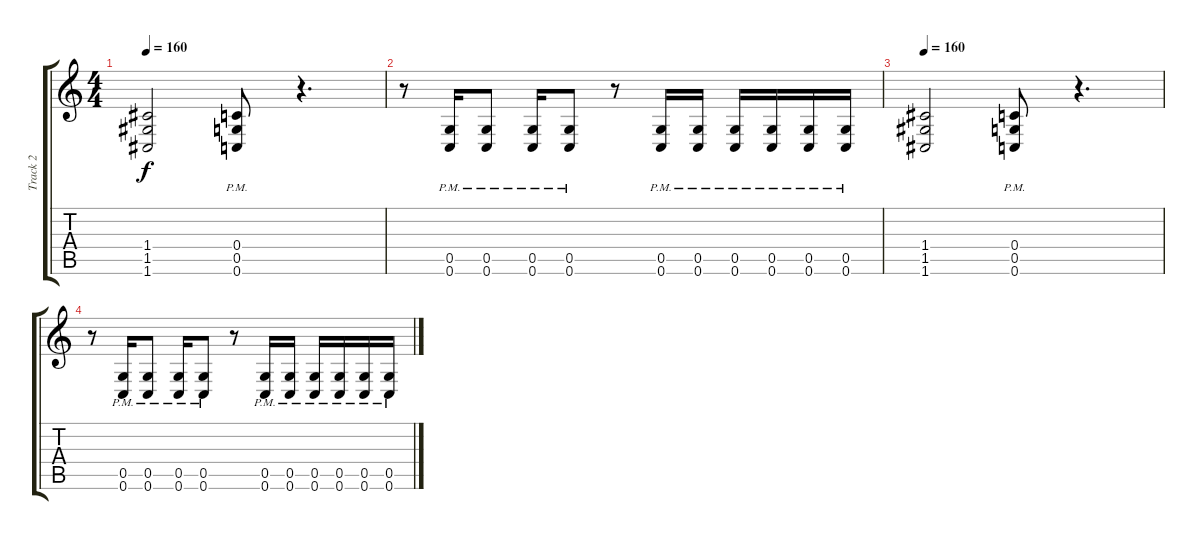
\track ("Track 2" "Track 2") {instrument distortionguitar}
\staff {score tabs}
\tuning (D4 A3 F3 C3 G2 C2) {hide}
\ts (4 4)
\tempo 160
\clef g2
\ks c
(1.4 1.5 1.6).2{dy f} (0.4{pm} 0.5{pm} 0.6{pm}).8 r.4{d} |
r.8 (0.5{pm} 0.6{pm}).16 (0.5{pm} 0.6{pm}).8 (0.5{pm} 0.6{pm}).16 (0.5{pm} 0.6{pm}).8 r.8 (0.5{pm} 0.6{pm}).16 (0.5{pm} 0.6{pm}).16 (0.5{pm} 0.6{pm}).16 (0.5{pm} 0.6{pm}).16 (0.5{pm} 0.6{pm}).16 (0.5{pm} 0.6{pm}).16 |
\tempo 160
(1.4 1.5 1.6).2 (0.4{pm} 0.5{pm} 0.6{pm}).8 r.4{d} |
r.8 (0.5{pm} 0.6{pm}).16 (0.5{pm} 0.6{pm}).8 (0.5{pm} 0.6{pm}).16 (0.5{pm} 0.6{pm}).8 r.8 (0.5{pm} 0.6{pm}).16 (0.5{pm} 0.6{pm}).16 (0.5{pm} 0.6{pm}).16 (0.5{pm} 0.6{pm}).16 (0.5{pm} 0.6{pm}).16 (0.5{pm} 0.6{pm}).16
